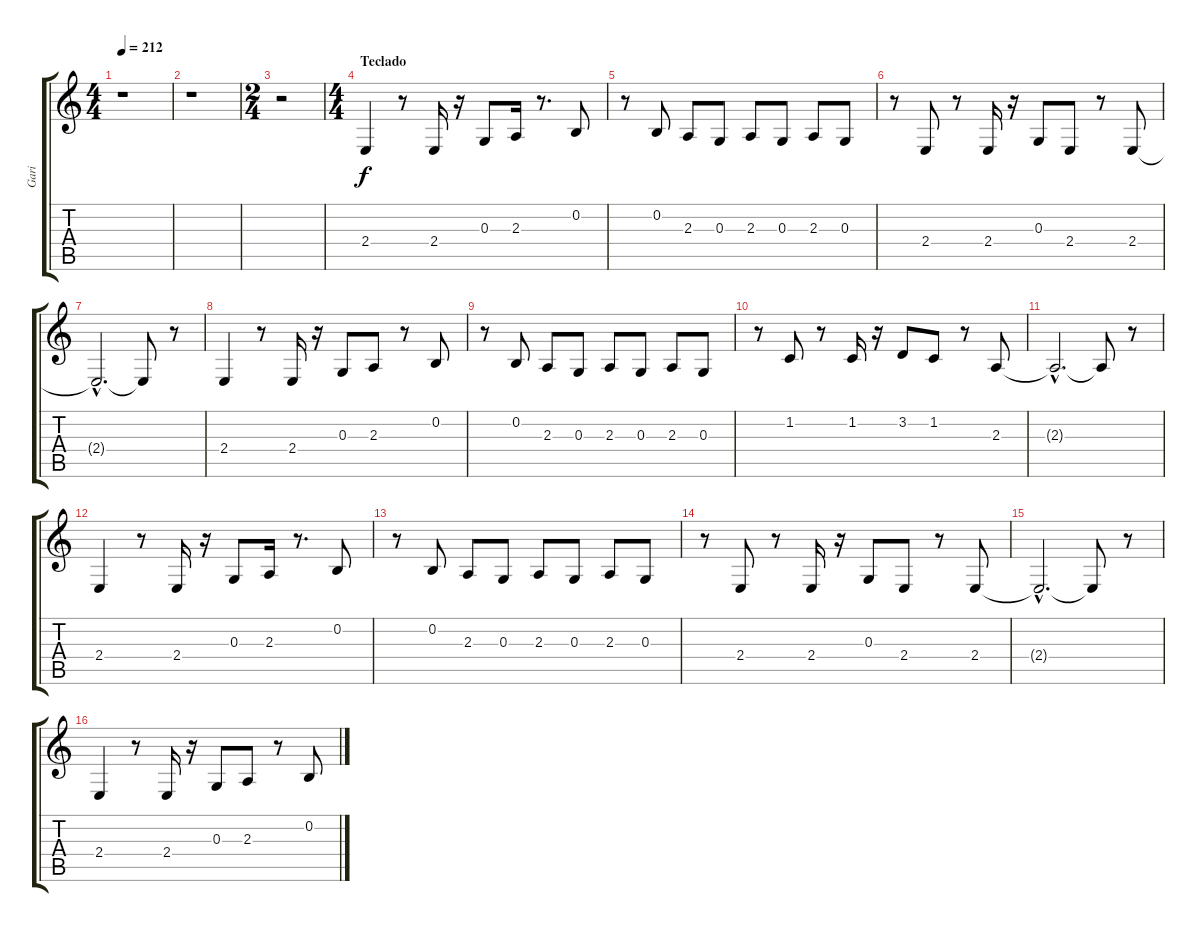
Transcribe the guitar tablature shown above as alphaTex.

\track ("Gari" "Gari") {instrument trombone}
\staff {score tabs}
\tuning (E4 B3 G3 D3 A2 E2) {hide}
\ts (4 4)
\tempo 212
\clef g2
\ks c
r.1{dy f} |
r.1 |
\ts (2 4)
r.2 |
\ts (4 4)
\section ("" "Teclado")
2.4.4 r.8 2.4.16 r.16 0.3.8 2.3.16 r.8{d} 0.2.8 |
r.8 0.2.8 2.3.8 0.3.8 2.3.8 0.3.8 2.3.8 0.3.8 |
r.8 2.4.8 r.8 2.4.16 r.16 0.3.8 2.4.8 r.8 2.4.8 |
2.4{hac t}.2{d} 2.4{t}.8 r.8 |
2.4.4 r.8 2.4.16 r.16 0.3.8 2.3.8 r.8 0.2.8 |
r.8 0.2.8 2.3.8 0.3.8 2.3.8 0.3.8 2.3.8 0.3.8 |
r.8 1.2.8 r.8 1.2.16 r.16 3.2.8 1.2.8 r.8 2.3.8 |
2.3{hac t}.2{d} 2.3{t}.8 r.8 |
2.4.4 r.8 2.4.16 r.16 0.3.8 2.3.16 r.8{d} 0.2.8 |
r.8 0.2.8 2.3.8 0.3.8 2.3.8 0.3.8 2.3.8 0.3.8 |
r.8 2.4.8 r.8 2.4.16 r.16 0.3.8 2.4.8 r.8 2.4.8 |
2.4{hac t}.2{d} 2.4{t}.8 r.8 |
2.4.4 r.8 2.4.16 r.16 0.3.8 2.3.8 r.8 0.2.8
